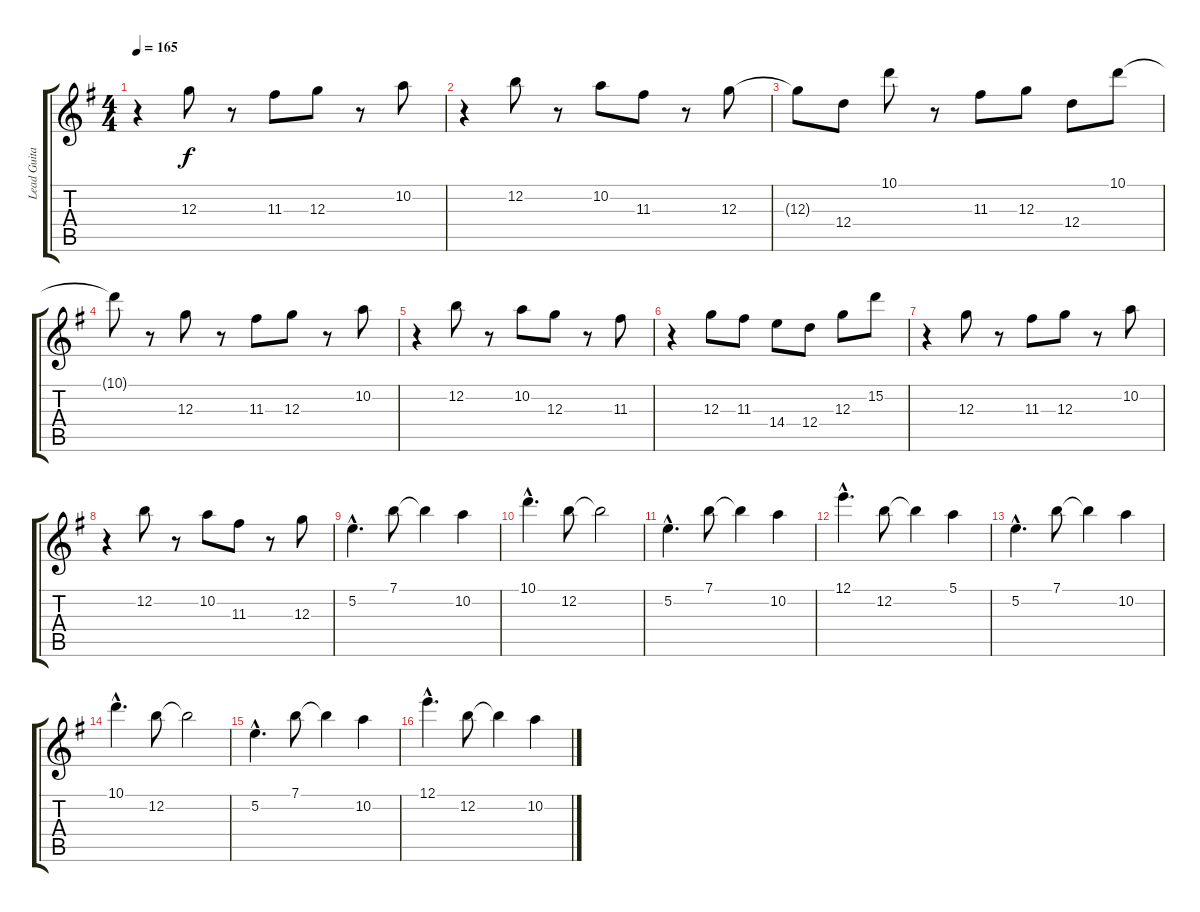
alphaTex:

\track ("Lead Guitar" "Lead Guita") {instrument overdrivenguitar}
\staff {score tabs}
\tuning (E4 B3 G3 D3 A2 E2) {hide}
\ts (4 4)
\tempo 165
\clef g2
\ks g
r.4{dy f} 12.3.8 r.8 11.3.8 12.3.8 r.8 10.2.8 |
r.4 12.2.8 r.8 10.2.8 11.3.8 r.8 12.3.8 |
12.3{t}.8 12.4.8 10.1.8 r.8 11.3.8 12.3.8 12.4.8 10.1.8 |
10.1{t}.8 r.8 12.3.8 r.8 11.3.8 12.3.8 r.8 10.2.8 |
r.4 12.2.8 r.8 10.2.8 12.3.8 r.8 11.3.8 |
r.4 12.3.8 11.3.8 14.4.8 12.4.8 12.3.8 15.2.8 |
r.4 12.3.8 r.8 11.3.8 12.3.8 r.8 10.2.8 |
r.4 12.2.8 r.8 10.2.8 11.3.8 r.8 12.3.8 |
5.2{hac}.4{d} 7.1.8 7.1{t}.4 10.2.4 |
10.1{hac}.4{d} 12.2.8 12.2{t}.2 |
5.2{hac}.4{d} 7.1.8 7.1{t}.4 10.2.4 |
12.1{hac}.4{d} 12.2.8 12.2{t}.4 5.1.4 |
5.2{hac}.4{d} 7.1.8 7.1{t}.4 10.2.4 |
10.1{hac}.4{d} 12.2.8 12.2{t}.2 |
5.2{hac}.4{d} 7.1.8 7.1{t}.4 10.2.4 |
12.1{hac}.4{d} 12.2.8 12.2{t}.4 10.2.4
